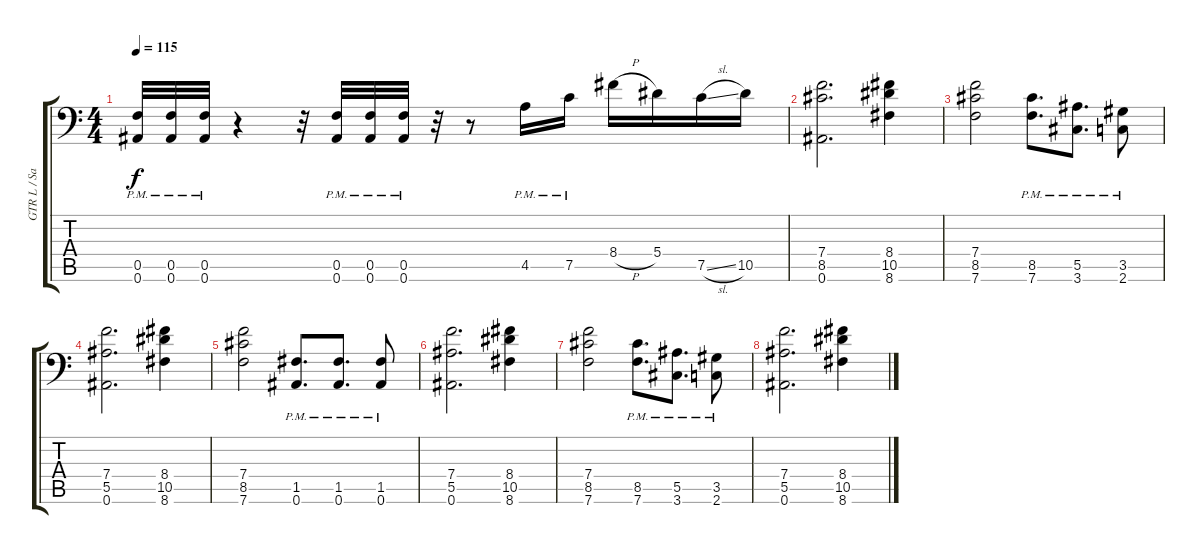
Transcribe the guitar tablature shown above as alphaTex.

\track ("GTR L / Sanch" "GTR L / Sa") {instrument distortionguitar}
\staff {score tabs}
\tuning (C4 G3 Eb3 Bb2 F2 Bb1) {hide}
\ts (4 4)
\tempo 115
\clef f4
\ks c
(0.5{pm} 0.6{pm}).32{dy f} (0.5{pm} 0.6{pm}).32 (0.5{pm} 0.6{pm}).32 r.4 r.32 (0.5{pm} 0.6{pm}).32 (0.5{pm} 0.6{pm}).32 (0.5{pm} 0.6{pm}).32 r.32 r.8 4.5{pm}.16 7.5{pm}.16 8.4{h}.16 5.4.16 7.5{sl}.16 10.5.16 |
(7.4 8.5 0.6).2{d} (8.4 10.5 8.6).4 |
(7.4 8.5 7.6).2 (8.5{pm} 7.6{pm}).8{d} (5.5{pm} 3.6{pm}).8{d} (3.5{pm} 2.6{pm}).8 |
(7.4 5.5 0.6).2{d} (8.4 10.5 8.6).4 |
(7.4 8.5 7.6).2 (1.5{pm} 0.6{pm}).8{d} (1.5{pm} 0.6{pm}).8{d} (1.5{pm} 0.6{pm}).8 |
(7.4 5.5 0.6).2{d} (8.4 10.5 8.6).4 |
(7.4 8.5 7.6).2 (8.5{pm} 7.6{pm}).8{d} (5.5{pm} 3.6{pm}).8{d} (3.5{pm} 2.6{pm}).8 |
(7.4 5.5 0.6).2{d} (8.4 10.5 8.6).4
